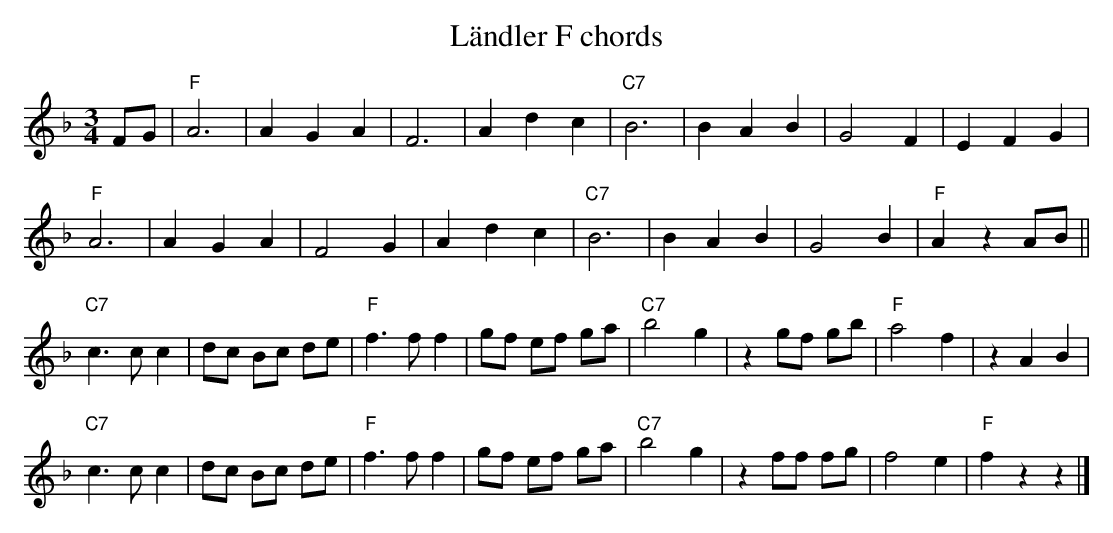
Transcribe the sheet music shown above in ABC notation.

X:1
T: L\"andler F chords
M:3/4
L:1/4
K:F %%MIDI gchordon
F/G/ | "F"A3 | AGA | F3 | Adc | "C7"B3 | BAB | G2F | EFG |
"F"A3 | AGA | F2G | Adc | "C7"B3 | BAB | G2B | "F"AzA/B/ ||
 "C7"c>cc |  d/c/  B/c/ d/e/ | "F"f>ff | g/f/ e/f/ g/a/ | "C7"b2g | z g/f/ g/b/ | "F"a2f | zAB |
"C7"c>cc | d/c/ B/c/ d/e/ | "F"f>ff | g/f/ e/f/ g/a/ | "C7"b2g | zf/f/ f/g/ | f2e | "F"fzz |]
